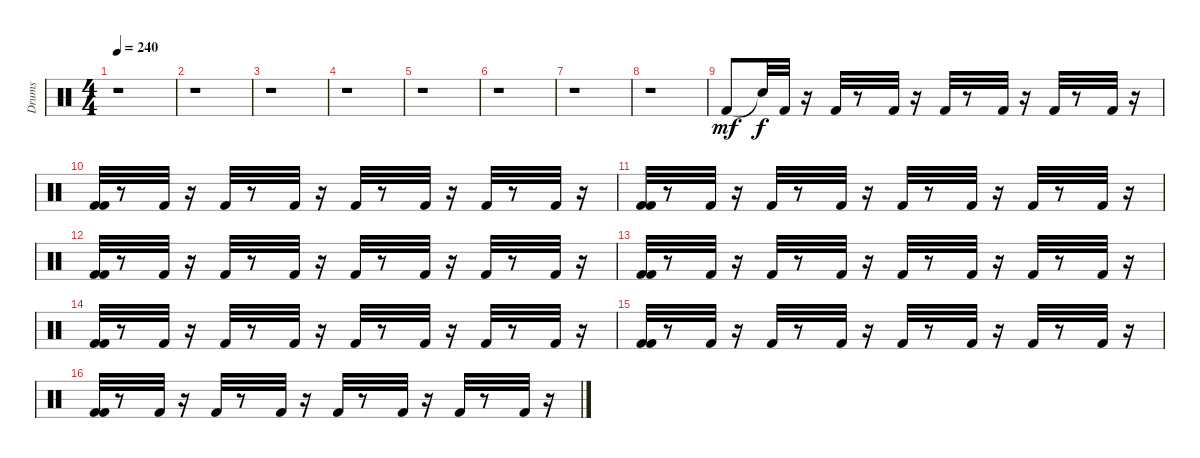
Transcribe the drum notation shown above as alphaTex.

\track ("Drums" "Drums") {instrument percussion}
\staff {score}
\articulation defaults
\ts (4 4)
\tempo 240
\clef neutral
\ks c
r.1{dy mf} |
r.1 |
r.1 |
r.1 |
r.1 |
r.1 |
r.1 |
r.1 |
"Kick (hit) 2".8 "Snare (hit)"{t}.32{dy f} "Kick (hit) 2".32 r.16 "Kick (hit) 2".32 r.8 "Kick (hit) 2".32 r.16 "Kick (hit) 2".32 r.8 "Kick (hit) 2".32 r.16 "Kick (hit) 2".32 r.8 "Kick (hit) 2".32 r.16 |
("Kick (hit) 2" "Kick (hit) 2").32 r.8 "Kick (hit) 2".32 r.16 "Kick (hit) 2".32 r.8 "Kick (hit) 2".32 r.16 "Kick (hit) 2".32 r.8 "Kick (hit) 2".32 r.16 "Kick (hit) 2".32 r.8 "Kick (hit) 2".32 r.16 |
("Kick (hit) 2" "Kick (hit) 2").32 r.8 "Kick (hit) 2".32 r.16 "Kick (hit) 2".32 r.8 "Kick (hit) 2".32 r.16 "Kick (hit) 2".32 r.8 "Kick (hit) 2".32 r.16 "Kick (hit) 2".32 r.8 "Kick (hit) 2".32 r.16 |
("Kick (hit) 2" "Kick (hit) 2").32 r.8 "Kick (hit) 2".32 r.16 "Kick (hit) 2".32 r.8 "Kick (hit) 2".32 r.16 "Kick (hit) 2".32 r.8 "Kick (hit) 2".32 r.16 "Kick (hit) 2".32 r.8 "Kick (hit) 2".32 r.16 |
("Kick (hit) 2" "Kick (hit) 2").32 r.8 "Kick (hit) 2".32 r.16 "Kick (hit) 2".32 r.8 "Kick (hit) 2".32 r.16 "Kick (hit) 2".32 r.8 "Kick (hit) 2".32 r.16 "Kick (hit) 2".32 r.8 "Kick (hit) 2".32 r.16 |
("Kick (hit) 2" "Kick (hit) 2").32 r.8 "Kick (hit) 2".32 r.16 "Kick (hit) 2".32 r.8 "Kick (hit) 2".32 r.16 "Kick (hit) 2".32 r.8 "Kick (hit) 2".32 r.16 "Kick (hit) 2".32 r.8 "Kick (hit) 2".32 r.16 |
("Kick (hit) 2" "Kick (hit) 2").32 r.8 "Kick (hit) 2".32 r.16 "Kick (hit) 2".32 r.8 "Kick (hit) 2".32 r.16 "Kick (hit) 2".32 r.8 "Kick (hit) 2".32 r.16 "Kick (hit) 2".32 r.8 "Kick (hit) 2".32 r.16 |
("Kick (hit) 2" "Kick (hit) 2").32 r.8 "Kick (hit) 2".32 r.16 "Kick (hit) 2".32 r.8 "Kick (hit) 2".32 r.16 "Kick (hit) 2".32 r.8 "Kick (hit) 2".32 r.16 "Kick (hit) 2".32 r.8 "Kick (hit) 2".32 r.16
